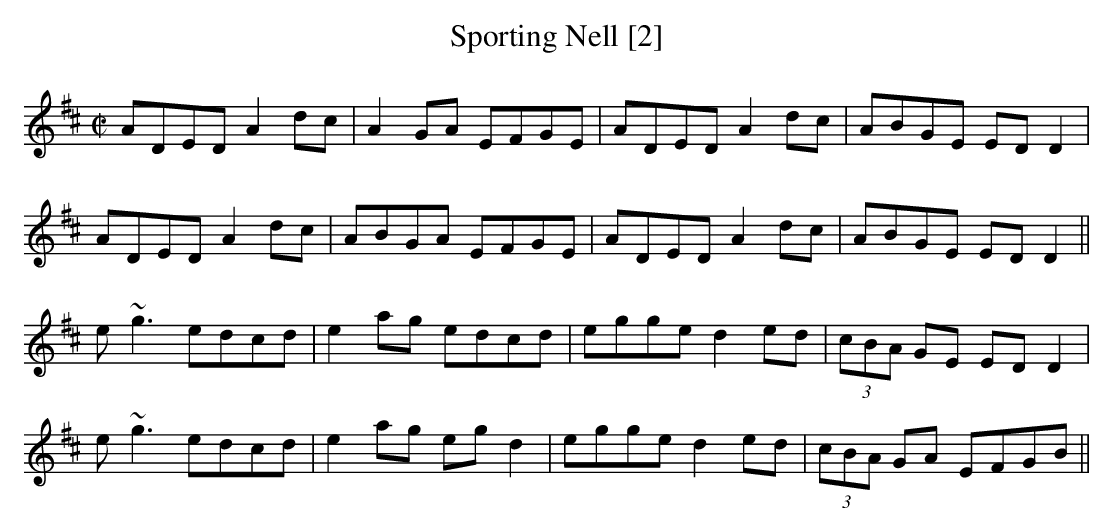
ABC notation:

X:1
T:Sporting Nell [2]
M:C|
L:1/8
K:D
ADED A2 dc|A2 GA EFGE|ADED A2 dc|ABGE ED D2|
ADED A2 dc|ABGA EFGE|ADED A2 dc|ABGE ED D2||
e~g3 edcd|e2 ag edcd|egge d2 ed|(3cBA GE ED D2|
e~g3 edcd|e2 ag eg d2|egge d2 ed|(3cBA GA EFGB||
